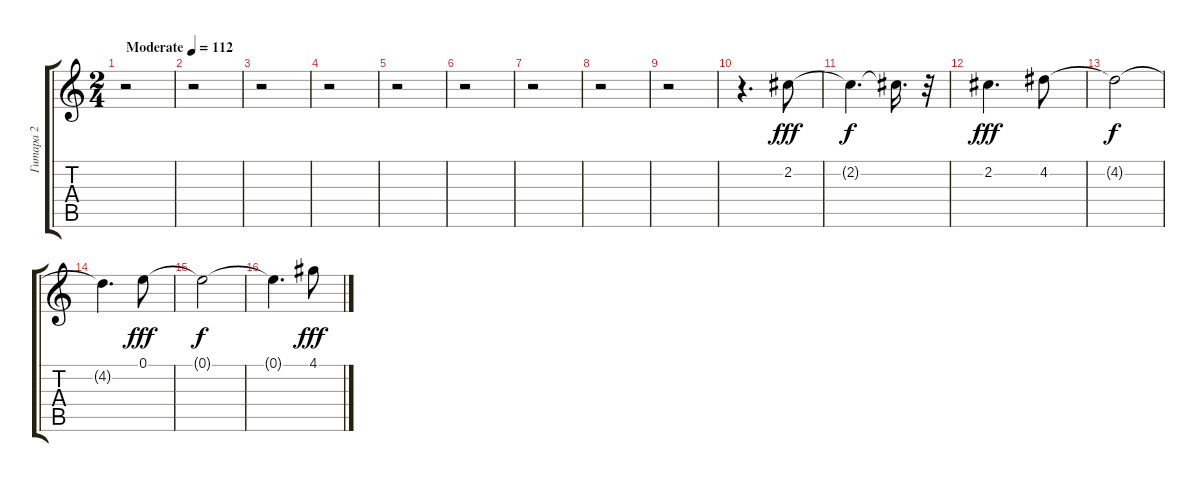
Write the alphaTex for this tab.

\track ("Гитара 2" "Гитара 2") {instrument distortionguitar}
\staff {score tabs}
\tuning (E4 B3 G3 D3 A2 E2) {hide}
\ts (2 4)
\tempo (112 "Moderate")
\clef g2
\ks c
r.2{dy fff instrument distortionguitar} |
r.2 |
r.2 |
r.2 |
r.2 |
r.2 |
r.2 |
r.2 |
r.2 |
r.4{d} 2.2.8 |
2.2{t}.4{d dy f} 2.2{t}.16{d} r.32 |
2.2.4{d dy fff} 4.2.8 |
4.2{t}.2{dy f} |
4.2{t}.4{d} 0.1.8{dy fff} |
0.1{t}.2{dy f} |
0.1{t}.4{d} 4.1.8{dy fff}
